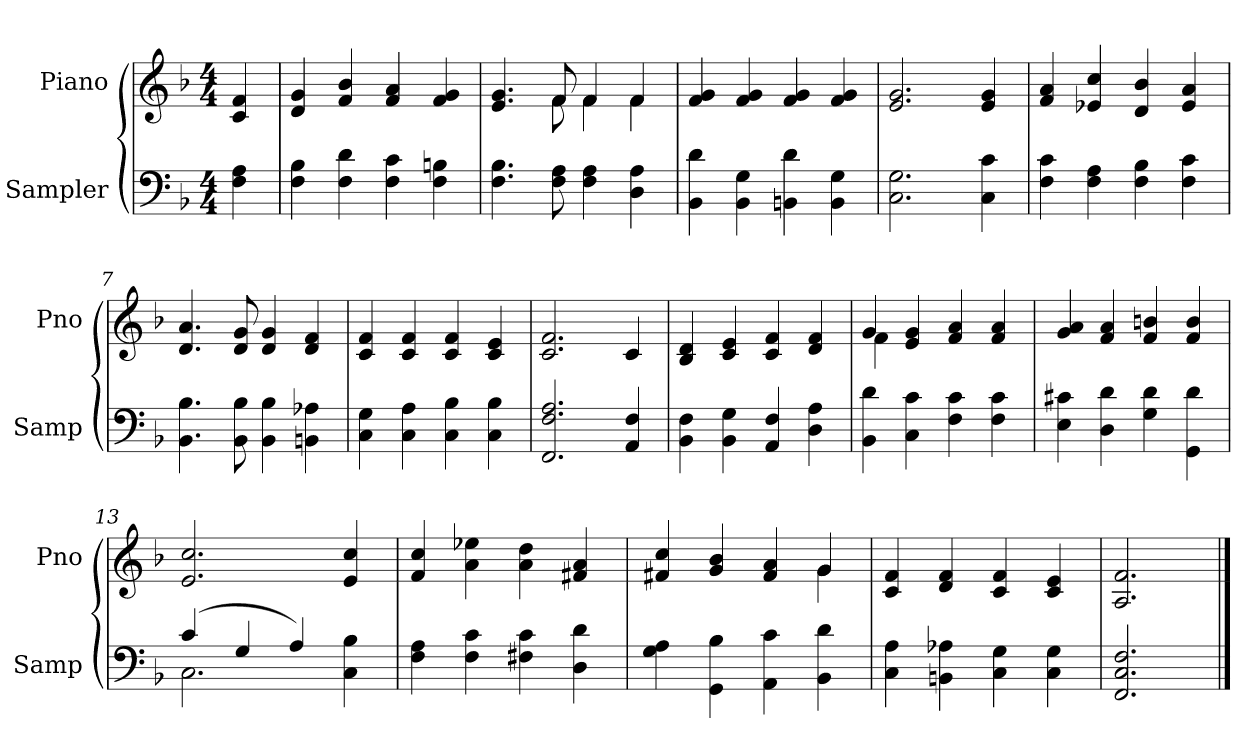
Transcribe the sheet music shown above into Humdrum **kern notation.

**kern	**kern
*part2	*part1
*staff2	*staff1
*I"Sampler	*I"Piano
*I'Samp	*I'Pno
*clefF4	*clefG2
*k[b-]	*k[b-]
*F:	*F:
*M4/4	*M4/4
=1	=1
4F 4A	4c 4f
=2	=2
4F 4B-	4d 4g
4F 4d	4f 4b-
4F 4c	4f 4a
4F 4Bn	4f 4g
=3	=3
*	*^
4.F 4.B-	4.e 4.g	4.ryy
8F 8A	8f/	8f
4F 4A	4f/	4f
4D 4A	4f/	4f
*	*v	*v
=4	=4
4BB- 4d	4f 4g
4BB- 4G	4f 4g
4BBn 4d	4f 4g
4BB 4G	4f 4g
=5	=5
2.C 2.G	2.e 2.g
4C 4c	4e 4g
=6	=6
4F 4c	4f 4a
4F 4A	4e-X 4cc
4F 4B-	4d 4b-
4F 4c	4e- 4a
=7	=7
4.BB- 4.B-	4.d 4.a
8BB- 8B-	8d 8g
4BB- 4B-	4d 4g
4BBn 4A-X	4d 4f
=8	=8
4C 4G	4c 4f
4C 4A	4c 4f
4C 4B-	4c 4f
4C 4B-	4c 4e
=9	=9
2.FF 2.F 2.A	2.c 2.f
4AA 4F	4c
=10	=10
4BB- 4F	4B- 4d
4BB- 4G	4c 4e
4AA 4F	4c 4f
4D 4A	4d 4f
=11	=11
*	*^
4BB- 4d	4g/	4f
4C 4c	4e 4g	2.ryy
4F 4c	4f 4a	.
4F 4c	4f 4a	.
*	*v	*v
=12	=12
4E 4c#X	4g 4a
4D 4d	4f 4a
4G 4d	4f 4bn
4GG 4d	4f 4b
=13	=13
*^	*
(4c/	2.C	2.e 2.cc
4G/	.	.
4A/)	.	.
4C 4B-	4ryy	4e 4cc
*v	*v	*
=14	=14
4F 4A	4f 4cc
4F 4c	4a 4ee-X
4F#X 4c	4a 4dd
4D 4d	4f#X 4a
=15	=15
*	*^
4G 4A	4f#X 4cc	2.ryy
4GG 4B-	4g 4b-	.
4AA 4c	4f# 4a	.
4BB- 4d	4g/	4g
*	*v	*v
=16	=16
4C 4A	4c 4f
4BBn 4A-X	4d 4f
4C 4G	4c 4f
4C 4G	4c 4e
=17	=17
2.FF 2.C 2.F	2.A 2.f
==	==
*-	*-
